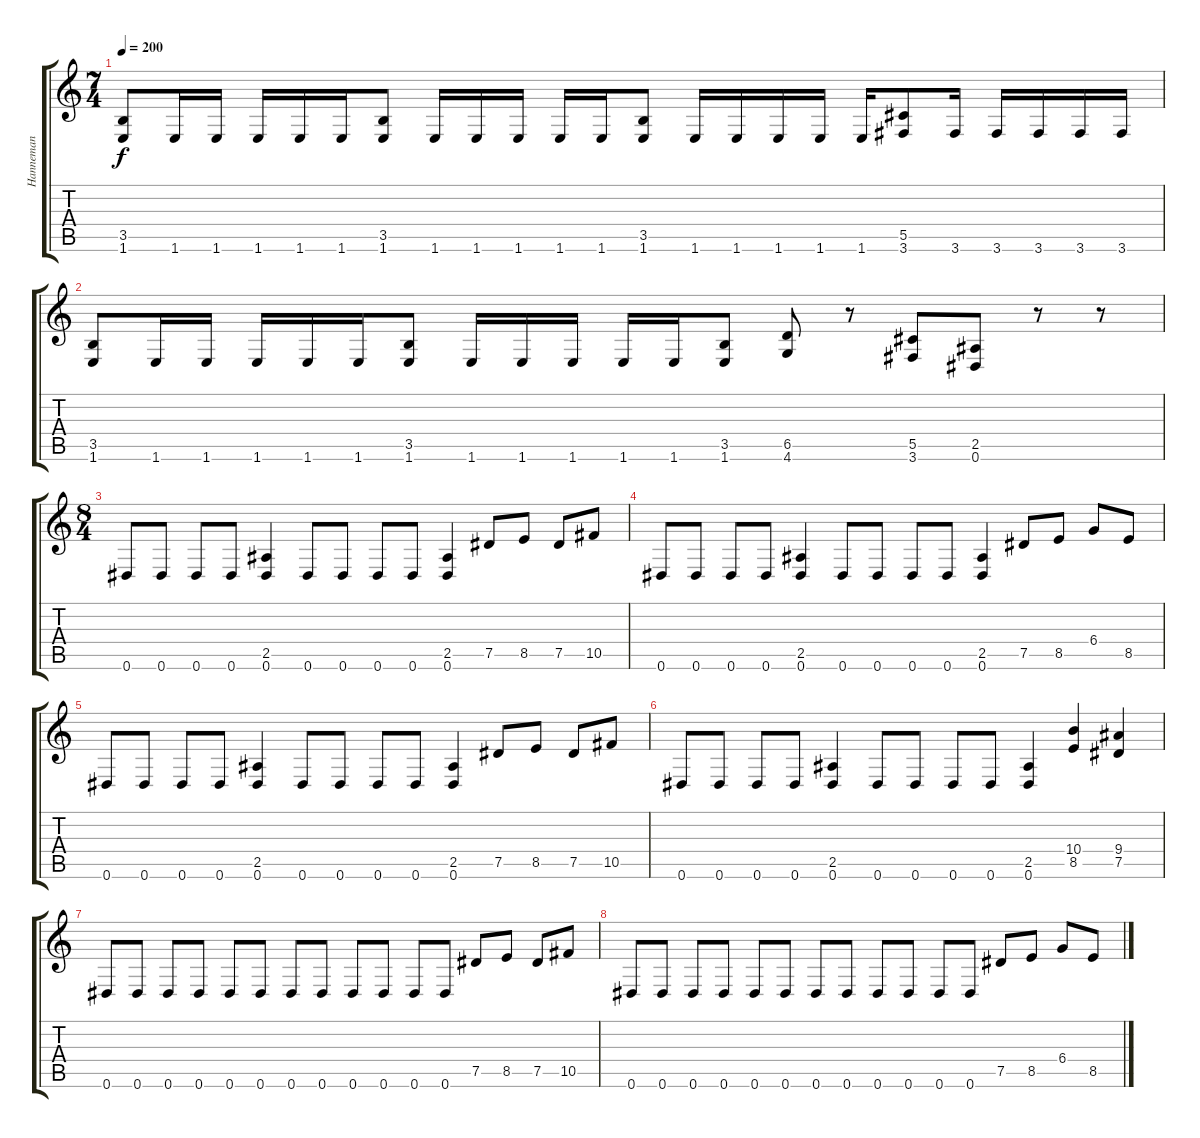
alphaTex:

\track ("Hanneman" "Hanneman") {instrument distortionguitar}
\staff {score tabs}
\tuning (Eb4 Bb3 Gb3 Db3 Ab2 Eb2) {hide}
\ts (7 4)
\tempo 200
\clef g2
\ks c
(3.5 1.6).8{dy f} 1.6.16 1.6.16 1.6.16 1.6.16 1.6.16 (3.5 1.6).8 1.6.16 1.6.16 1.6.16 1.6.16 1.6.16 (3.5 1.6).8 1.6.16 1.6.16 1.6.16 1.6.16 1.6.16 (5.5 3.6).8 3.6.16 3.6.16 3.6.16 3.6.16 3.6.16 |
(3.5 1.6).8 1.6.16 1.6.16 1.6.16 1.6.16 1.6.16 (3.5 1.6).8 1.6.16 1.6.16 1.6.16 1.6.16 1.6.16 (3.5 1.6).8 (6.5 4.6).8 r.8 (5.5 3.6).8 (2.5 0.6).8 r.8 r.8 |
\ts (8 4)
0.6.8 0.6.8 0.6.8 0.6.8 (2.5 0.6).4 0.6.8 0.6.8 0.6.8 0.6.8 (2.5 0.6).4 7.5.8 8.5.8 7.5.8 10.5.8 |
0.6.8 0.6.8 0.6.8 0.6.8 (2.5 0.6).4 0.6.8 0.6.8 0.6.8 0.6.8 (2.5 0.6).4 7.5.8 8.5.8 6.4.8 8.5.8 |
0.6.8 0.6.8 0.6.8 0.6.8 (2.5 0.6).4 0.6.8 0.6.8 0.6.8 0.6.8 (2.5 0.6).4 7.5.8 8.5.8 7.5.8 10.5.8 |
0.6.8 0.6.8 0.6.8 0.6.8 (2.5 0.6).4 0.6.8 0.6.8 0.6.8 0.6.8 (2.5 0.6).4 (10.4 8.5).4 (9.4 7.5).4 |
0.6.8 0.6.8 0.6.8 0.6.8 0.6.8 0.6.8 0.6.8 0.6.8 0.6.8 0.6.8 0.6.8 0.6.8 7.5.8 8.5.8 7.5.8 10.5.8 |
0.6.8 0.6.8 0.6.8 0.6.8 0.6.8 0.6.8 0.6.8 0.6.8 0.6.8 0.6.8 0.6.8 0.6.8 7.5.8 8.5.8 6.4.8 8.5.8
